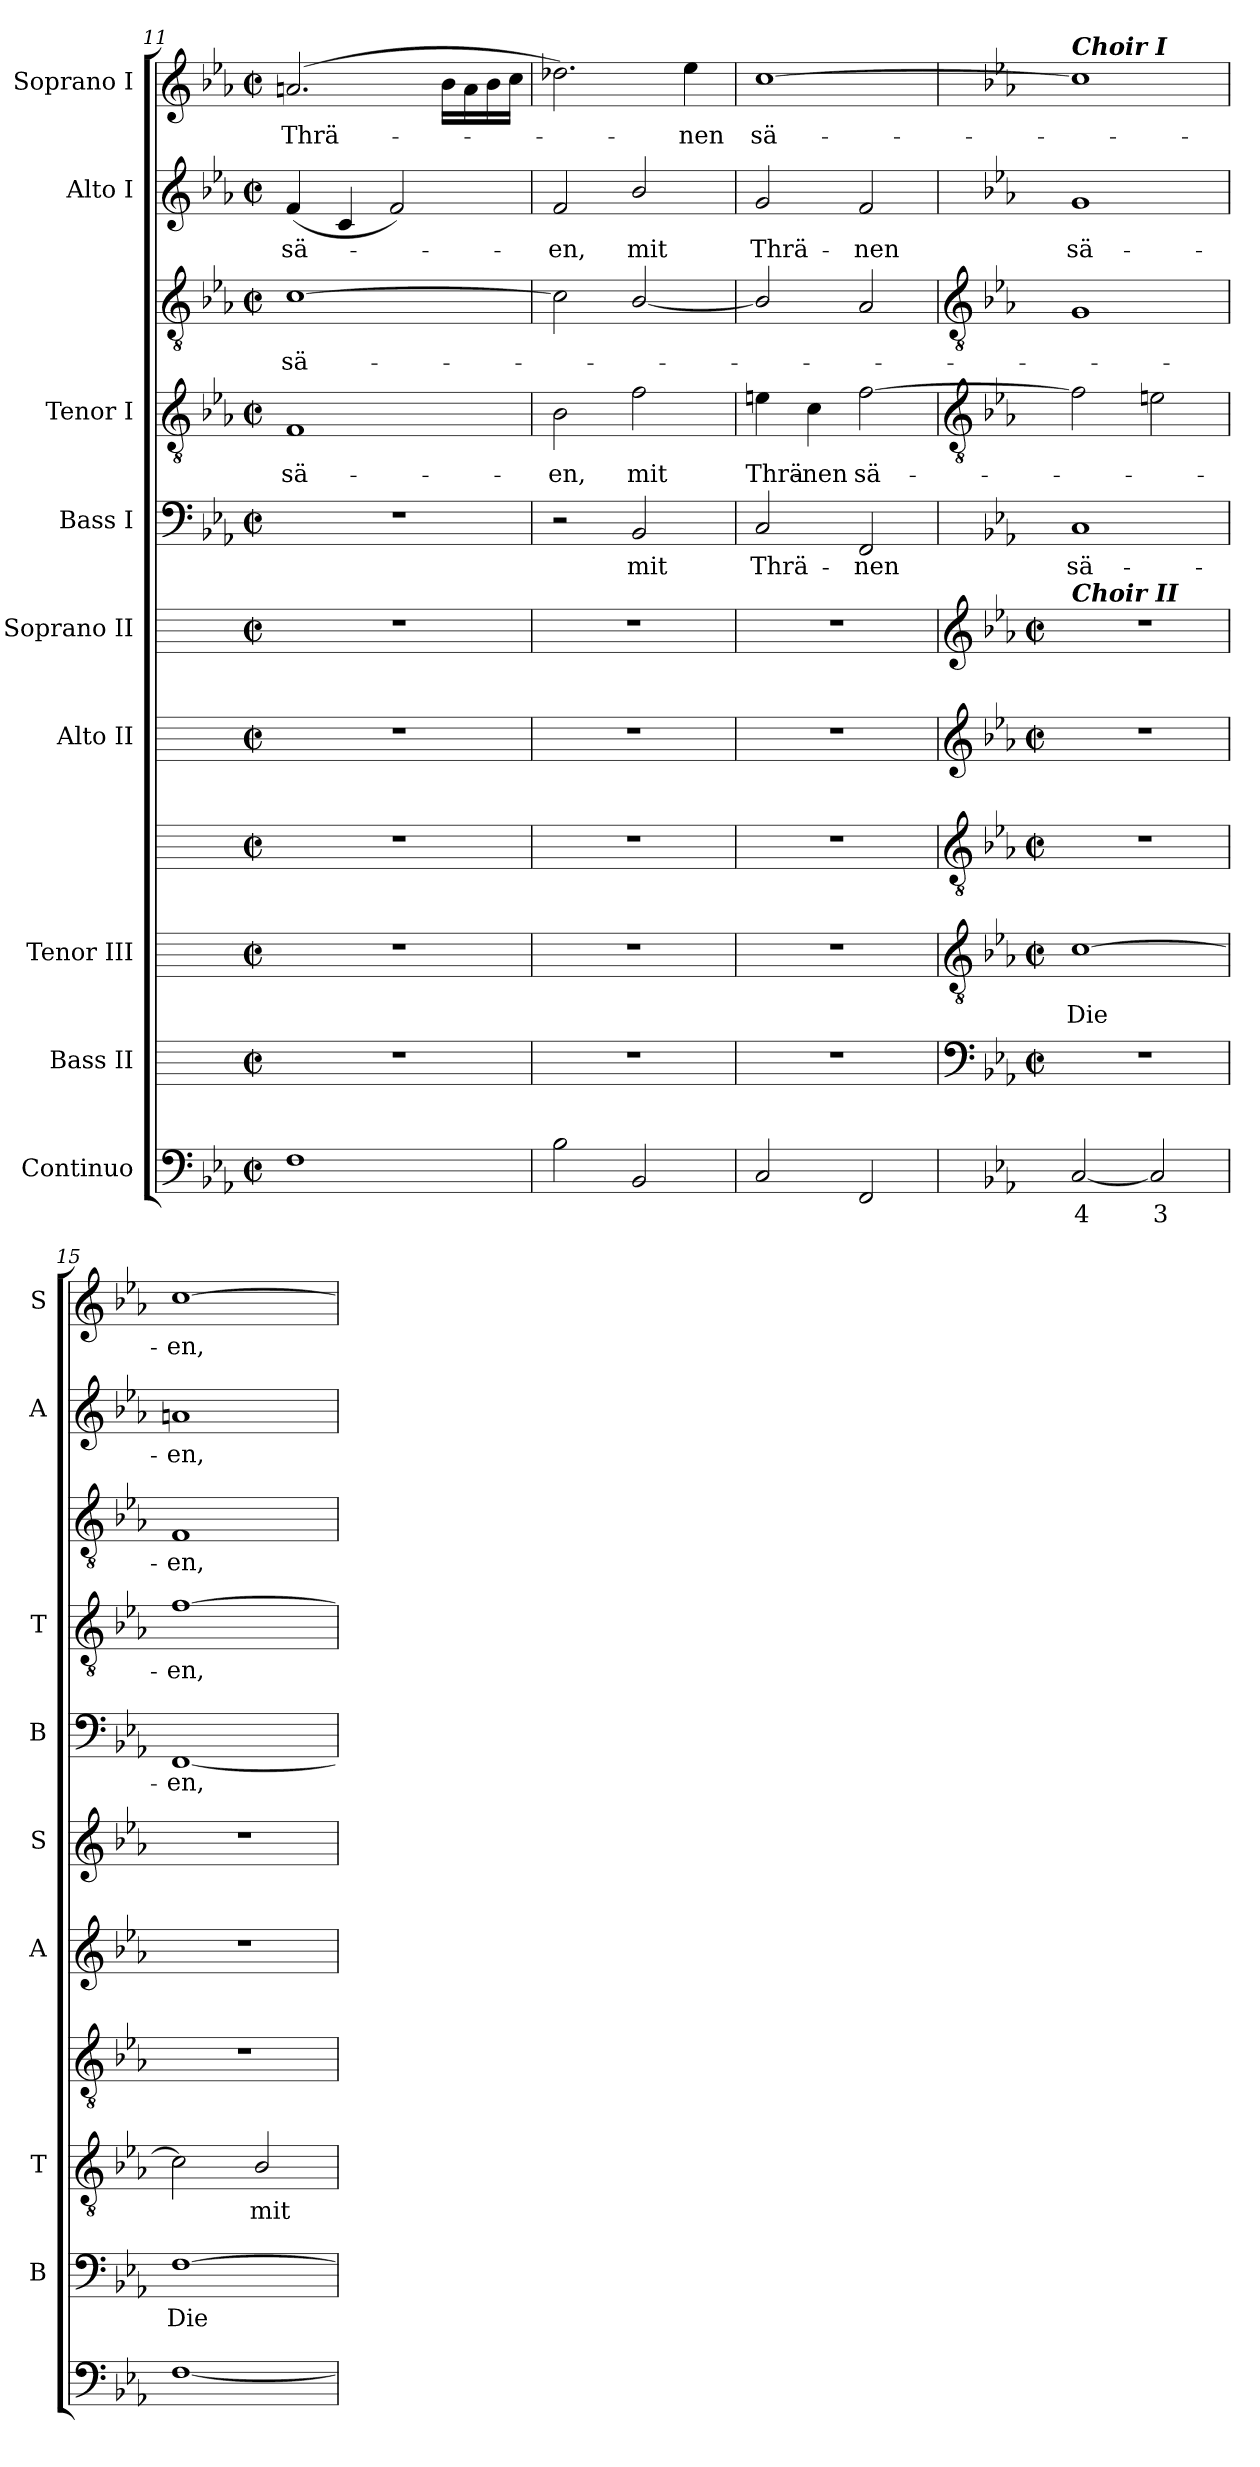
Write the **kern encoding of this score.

**kern	**text	**kern	**text	**kern	**text	**kern	**kern	**kern	**kern	**text	**kern	**text	**kern	**text	**kern	**text	**kern	**text
*part9	*part9	*part8	*part8	*part7	*part7	*part7	*part6	*part5	*part4	*part4	*part3	*part3	*part3	*part3	*part2	*part2	*part1	*part1
*staff11	*staff11	*staff10	*staff10	*staff9	*staff9	*staff8	*staff7	*staff6	*staff5	*staff5	*staff4	*staff4	*staff3	*staff3	*staff2	*staff2	*staff1	*staff1
*I"Continuo	*	*I"Bass II	*	*I"Tenor III	*	*	*I"Alto II	*I"Soprano II	*I"Bass I	*	*I"Tenor I	*	*	*	*I"Alto I	*	*I"Soprano I	*
*	*	*I'B	*	*I'T	*	*	*I'A	*I'S	*I'B	*	*I'T	*	*	*	*I'A	*	*I'S	*
*clefF4	*	*	*	*	*	*	*	*	*clefF4	*	*clefGv2	*	*clefGv2	*	*clefG2	*	*clefG2	*
*k[b-e-a-]	*	*	*	*	*	*	*	*	*k[b-e-a-]	*	*k[b-e-a-]	*	*k[b-e-a-]	*	*k[b-e-a-]	*	*k[b-e-a-]	*
*E-:	*	*	*	*	*	*	*	*	*E-:	*	*E-:	*	*E-:	*	*E-:	*	*E-:	*
*M2/2	*	*M2/2	*	*M2/2	*	*M2/2	*M2/2	*M2/2	*M2/2	*	*M2/2	*	*M2/2	*	*M2/2	*	*M2/2	*
*met(c|)	*	*met(c|)	*	*met(c|)	*	*met(c|)	*met(c|)	*met(c|)	*met(c|)	*	*met(c|)	*	*met(c|)	*	*met(c|)	*	*met(c|)	*
=11	=11	=11	=11	=11	=11	=11	=11	=11	=11	=11	=11	=11	=11	=11	=11	=11	=11	=11
!	!	!	!	!	!	!	!	!	!	!	!	!LO:LY:b	!	!LO:LY:b	!	!LO:LY:b	!	!LO:LY:b
1F	.	1r	.	1r	.	1r	1r	1r	1r	.	1F	sä-	[1c	sä-	(<4f	sä-	(>2.an	Thrä-
.	.	.	.	.	.	.	.	.	.	.	.	.	.	.	4c	.	.	.
.	.	.	.	.	.	.	.	.	.	.	.	.	.	.	2f)	.	.	.
.	.	.	.	.	.	.	.	.	.	.	.	.	.	.	.	.	16b-LL	.
.	.	.	.	.	.	.	.	.	.	.	.	.	.	.	.	.	16a	.
.	.	.	.	.	.	.	.	.	.	.	.	.	.	.	.	.	16b-	.
.	.	.	.	.	.	.	.	.	.	.	.	.	.	.	.	.	16ccJJ	.
=12	=12	=12	=12	=12	=12	=12	=12	=12	=12	=12	=12	=12	=12	=12	=12	=12	=12	=12
!	!	!	!	!	!	!	!	!	!	!	!	!LO:LY:b	!	!	!	!LO:LY:b	!	!
2B-	.	1r	.	1r	.	1r	1r	1r	2r	.	2B-	-en,	2c]	.	2f	en,	2.dd-X)	.
!	!	!	!	!	!	!	!	!	!	!LO:LY:b	!	!LO:LY:b	!	!	!	!LO:LY:b	!	!
2BB-	.	.	.	.	.	.	.	.	2BB-	mit	2f	mit	[2B-/	.	2b-/	mit	.	.
!	!	!	!	!	!	!	!	!	!	!	!	!	!	!	!	!	!	!LO:LY:b
.	.	.	.	.	.	.	.	.	.	.	.	.	.	.	.	.	4ee-	nen
=13	=13	=13	=13	=13	=13	=13	=13	=13	=13	=13	=13	=13	=13	=13	=13	=13	=13	=13
!	!	!	!	!	!	!	!	!	!	!LO:LY:b	!	!LO:LY:b	!	!	!	!LO:LY:b	!	!LO:LY:b
2C	.	1r	.	1r	.	1r	1r	1r	2C	Thrä-	4en	Thrä-	2B-/]	.	2g	Thrä-	[1cc	sä-
!	!	!	!	!	!	!	!	!	!	!	!	!LO:LY:b	!	!	!	!	!	!
.	.	.	.	.	.	.	.	.	.	.	4c	-nen	.	.	.	.	.	.
!	!	!	!	!	!	!	!	!	!	!LO:LY:b	!	!LO:LY:b	!	!	!	!LO:LY:b	!	!
2FF	.	.	.	.	.	.	.	.	2FF	-nen	[2f	sä-	2A-	.	2f	-nen	.	.
!!LO:LB:g=z
=14	=14	=14	=14	=14	=14	=14	=14	=14	=14	=14	=14	=14	=14	=14	=14	=14	=14	=14
*	*	*clefF4	*	*clefGv2	*	*clefGv2	*clefG2	*clefG2	*	*	*clefGv2	*	*clefGv2	*	*	*	*	*
*	*	*k[b-e-a-]	*	*k[b-e-a-]	*	*k[b-e-a-]	*k[b-e-a-]	*k[b-e-a-]	*	*	*	*	*	*	*	*	*	*
*	*	*E-:	*	*E-:	*	*E-:	*E-:	*E-:	*	*	*	*	*	*	*	*	*	*
*	*	*M2/2	*	*M2/2	*	*M2/2	*M2/2	*M2/2	*	*	*	*	*	*	*	*	*	*
*	*	*met(c|)	*	*met(c|)	*	*met(c|)	*met(c|)	*met(c|)	*	*	*	*	*	*	*	*	*	*
!	!	!	!	!	!	!	!	!	!	!	!	!	!	!	!	!	!LO:TX:a:Bi:t=Choir I	!
!	!	!	!	!	!	!	!	!LO:TX:a:Bi:t=Choir II	!	!	!	!	!	!	!	!	!	!
!	!LO:LY:b	!	!	!	!LO:LY:b	!	!	!	!	!LO:LY:b	!	!	!	!	!	!LO:LY:b	!	!
[2C	4	1r	.	[1c	Die	1r	1r	1r	1C	sä-	2f]	.	1G	.	1g	sä-	1cc]	.
!	!LO:LY:b	!	!	!	!	!	!	!	!	!	!	!	!	!	!	!	!	!
2C]	3	.	.	.	.	.	.	.	.	.	2en	.	.	.	.	.	.	.
=15	=15	=15	=15	=15	=15	=15	=15	=15	=15	=15	=15	=15	=15	=15	=15	=15	=15	=15
!	!	!	!LO:LY:b	!	!	!	!	!	!	!LO:LY:b	!	!LO:LY:b	!	!LO:LY:b	!	!LO:LY:b	!	!LO:LY:b
[1F/	.	[1F	Die	2c]	.	1r	1r	1r	[1FF	-en,	[1f	en,	1F	en,	1an	-en,	[1cc	en,
!	!	!	!	!	!LO:LY:b	!	!	!	!	!	!	!	!	!	!	!	!	!
.	.	.	.	2B-/	mit	.	.	.	.	.	.	.	.	.	.	.	.	.
=	=	=	=	=	=	=	=	=	=	=	=	=	=	=	=	=	=	=
*-	*-	*-	*-	*-	*-	*-	*-	*-	*-	*-	*-	*-	*-	*-	*-	*-	*-	*-
